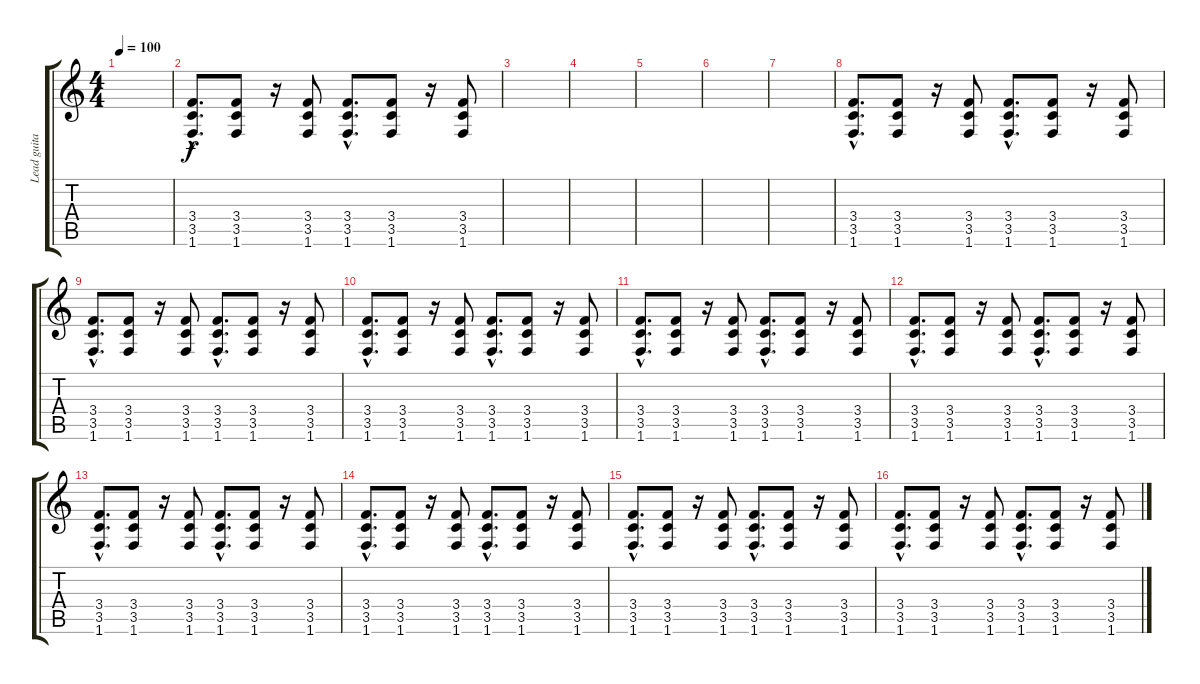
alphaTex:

\track ("Lead guitar" "Lead guita") {instrument distortionguitar}
\staff {score tabs}
\tuning (E4 B3 G3 D3 A2 E2) {hide}
\ts (4 4)
\tempo 100
\clef g2
\ks c
|
(3.4{hac} 3.5{hac} 1.6{hac}).8{d} (3.4 3.5 1.6).8 r.16 (3.4 3.5 1.6).8 (3.4{hac} 3.5{hac} 1.6{hac}).8{d} (3.4 3.5 1.6).8 r.16 (3.4 3.5 1.6).8 |
|
|
|
|
|
(3.4{hac} 3.5{hac} 1.6{hac}).8{d} (3.4 3.5 1.6).8 r.16 (3.4 3.5 1.6).8 (3.4{hac} 3.5{hac} 1.6{hac}).8{d} (3.4 3.5 1.6).8 r.16 (3.4 3.5 1.6).8 |
(3.4{hac} 3.5{hac} 1.6{hac}).8{d} (3.4 3.5 1.6).8 r.16 (3.4 3.5 1.6).8 (3.4{hac} 3.5{hac} 1.6{hac}).8{d} (3.4 3.5 1.6).8 r.16 (3.4 3.5 1.6).8 |
(3.4{hac} 3.5{hac} 1.6{hac}).8{d} (3.4 3.5 1.6).8 r.16 (3.4 3.5 1.6).8 (3.4{hac} 3.5{hac} 1.6{hac}).8{d} (3.4 3.5 1.6).8 r.16 (3.4 3.5 1.6).8 |
(3.4{hac} 3.5{hac} 1.6{hac}).8{d} (3.4 3.5 1.6).8 r.16 (3.4 3.5 1.6).8 (3.4{hac} 3.5{hac} 1.6{hac}).8{d} (3.4 3.5 1.6).8 r.16 (3.4 3.5 1.6).8 |
(3.4{hac} 3.5{hac} 1.6{hac}).8{d} (3.4 3.5 1.6).8 r.16 (3.4 3.5 1.6).8 (3.4{hac} 3.5{hac} 1.6{hac}).8{d} (3.4 3.5 1.6).8 r.16 (3.4 3.5 1.6).8 |
(3.4{hac} 3.5{hac} 1.6{hac}).8{d} (3.4 3.5 1.6).8 r.16 (3.4 3.5 1.6).8 (3.4{hac} 3.5{hac} 1.6{hac}).8{d} (3.4 3.5 1.6).8 r.16 (3.4 3.5 1.6).8 |
(3.4{hac} 3.5{hac} 1.6{hac}).8{d} (3.4 3.5 1.6).8 r.16 (3.4 3.5 1.6).8 (3.4{hac} 3.5{hac} 1.6{hac}).8{d} (3.4 3.5 1.6).8 r.16 (3.4 3.5 1.6).8 |
(3.4{hac} 3.5{hac} 1.6{hac}).8{d} (3.4 3.5 1.6).8 r.16 (3.4 3.5 1.6).8 (3.4{hac} 3.5{hac} 1.6{hac}).8{d} (3.4 3.5 1.6).8 r.16 (3.4 3.5 1.6).8 |
(3.4{hac} 3.5{hac} 1.6{hac}).8{d} (3.4 3.5 1.6).8 r.16 (3.4 3.5 1.6).8 (3.4{hac} 3.5{hac} 1.6{hac}).8{d} (3.4 3.5 1.6).8 r.16 (3.4 3.5 1.6).8
